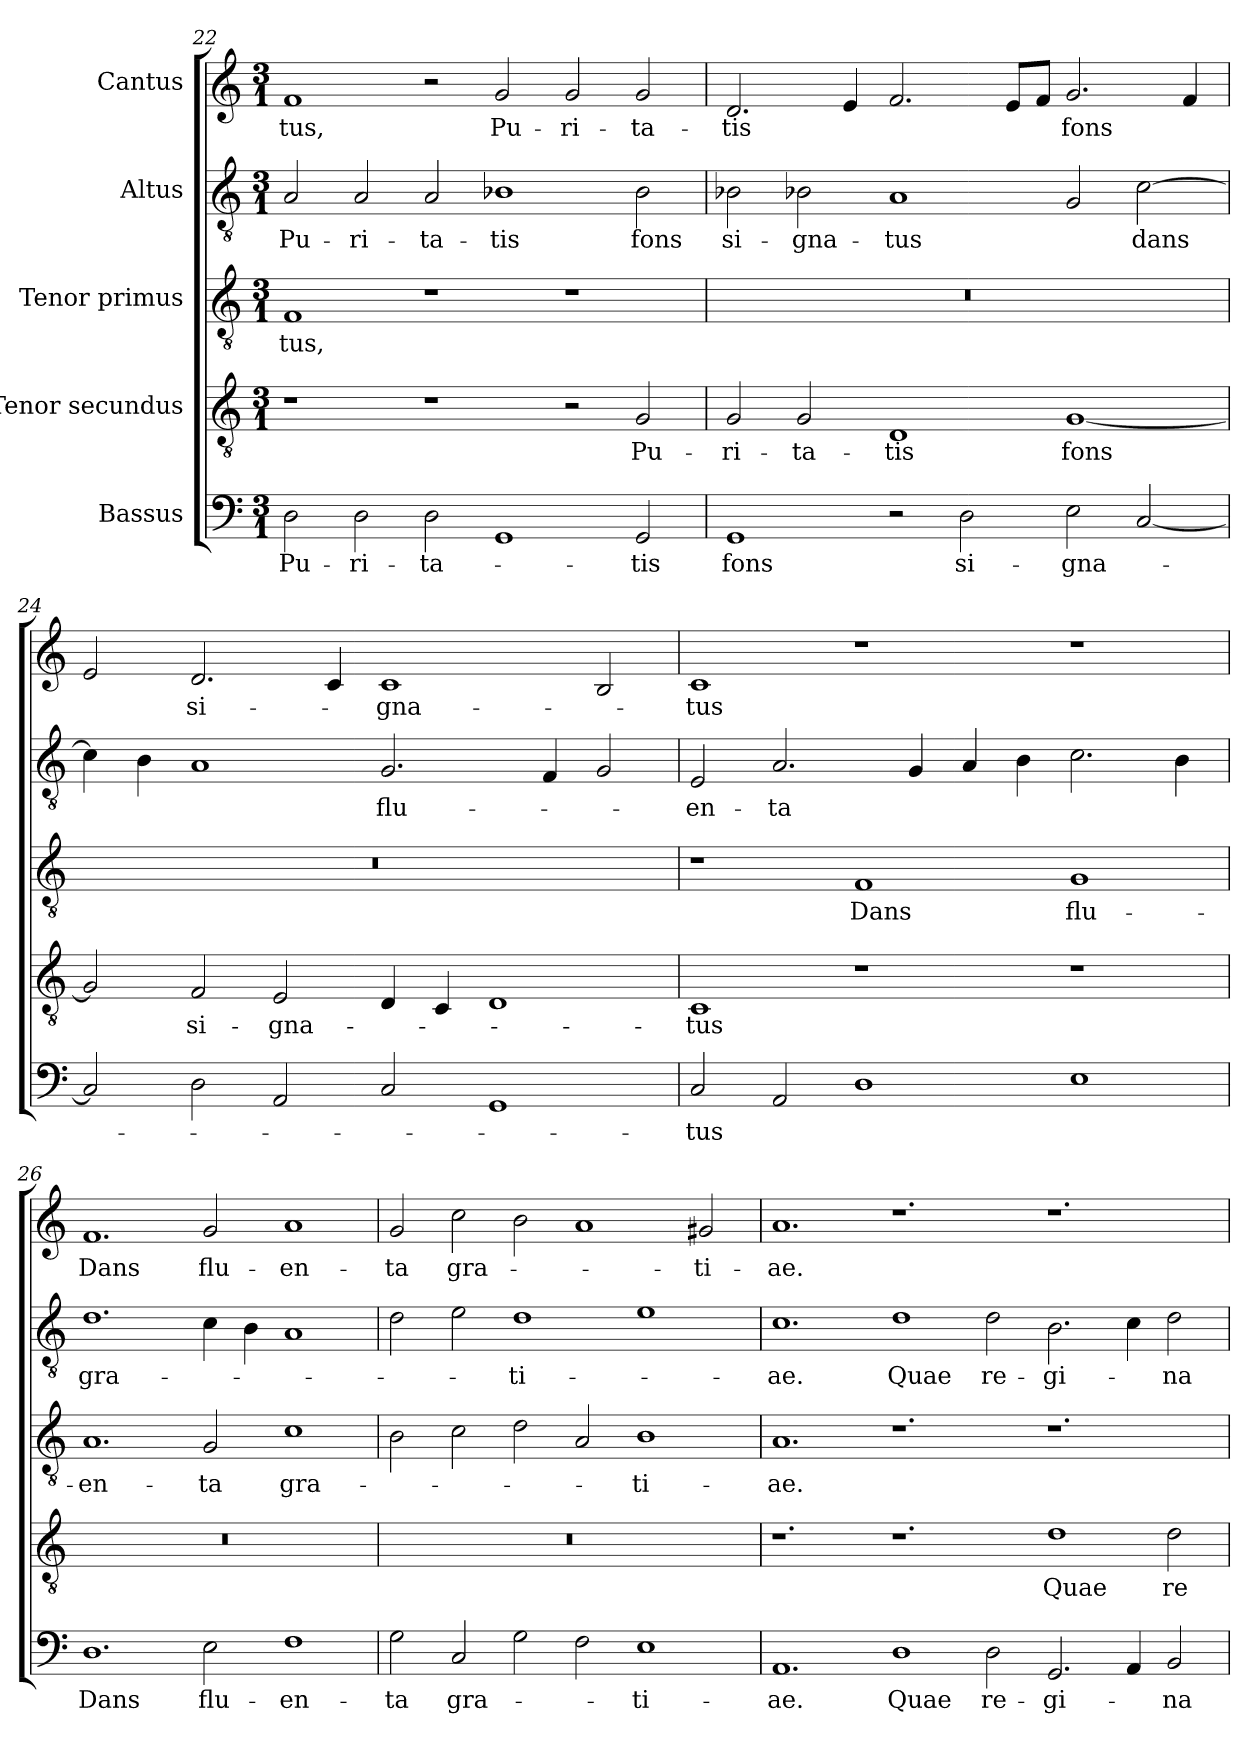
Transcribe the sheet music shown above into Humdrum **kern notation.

**kern	**text	**kern	**text	**kern	**text	**kern	**text	**kern	**text
*part5	*part5	*part4	*part4	*part3	*part3	*part2	*part2	*part1	*part1
*staff5	*staff5	*staff4	*staff4	*staff3	*staff3	*staff2	*staff2	*staff1	*staff1
*I"Bassus	*	*I"Tenor secundus	*	*I" Tenor primus	*	*I"Altus	*	*I"Cantus	*
*clefF4	*	*clefGv2	*	*clefGv2	*	*clefGv2	*	*clefG2	*
*k[]	*	*k[]	*	*k[]	*	*k[]	*	*k[]	*
*C:	*	*C:	*	*C:	*	*C:	*	*C:	*
*M3/1	*	*M3/1	*	*M3/1	*	*M3/1	*	*M3/1	*
=22	=22	=22	=22	=22	=22	=22	=22	=22	=22
2D\	Pu-	1r	.	1F/	-tus,	2A/	Pu-	1f/	-tus,
2D\	-ri-	.	.	.	.	2A/	-ri-	.	.
2D\	-ta-	1r	.	1r	.	2A/	-ta-	2r	.
1GG/	.	.	.	.	.	1B-X\	-tis	2g/	Pu-
.	.	2r	.	1r	.	.	.	2g/	-ri-
2GG/	-tis	2G/	Pu-	.	.	2B-\	fons	2g/	-ta-
=23	=23	=23	=23	=23	=23	=23	=23	=23	=23
!	!	!	!	!LO:N:vis=0	!	!	!	!	!
1GG/	fons	2G/	-ri-	0.r	.	2B-X\	si-	2.d/	-tis
.	.	2G/	-ta-	.	.	2B-X\	-gna-	.	.
.	.	.	.	.	.	.	.	4e/	.
2r	.	1D/	-tis	.	.	1A/	-tus	2.f/	.
2D\	si-	.	.	.	.	.	.	.	.
.	.	.	.	.	.	.	.	8e/L	.
.	.	.	.	.	.	.	.	8f/J	.
2E\	-gna-	[1G/	fons	.	.	2G/	.	2.g/	fons
[2C/	.	.	.	.	.	[2c\	dans	.	.
.	.	.	.	.	.	.	.	4f/	.
!!LO:PB:g=z
=24	=24	=24	=24	=24	=24	=24	=24	=24	=24
!	!	!	!	!LO:N:vis=0	!	!	!	!	!
2C/]	.	2G/]	.	0.r	.	4c\]	.	2e/	.
.	.	.	.	.	.	4B\	.	.	.
2D\	.	2F/	si-	.	.	1A/	.	2.d/	si-
2AA/	.	2E/	-gna-	.	.	.	.	.	.
.	.	.	.	.	.	.	.	4c/	.
2C/	.	4D/	.	.	.	2.G/	flu-	1c/	-gna-
.	.	4C/	.	.	.	.	.	.	.
1GG/	.	1D/	.	.	.	.	.	.	.
.	.	.	.	.	.	4F/	.	.	.
.	.	.	.	.	.	2G/	.	2B/	.
=25	=25	=25	=25	=25	=25	=25	=25	=25	=25
2C/	-tus	1C/	-tus	1r	.	2E/	-en-	1c/	-tus
2AA/	.	.	.	.	.	2.A/	-ta	.	.
1D\	.	1r	.	1F/	Dans	.	.	1r	.
.	.	.	.	.	.	4G/	.	.	.
.	.	.	.	.	.	4A/	.	.	.
.	.	.	.	.	.	4B\	.	.	.
1E\	.	1r	.	1G/	flu-	2.c\	.	1r	.
.	.	.	.	.	.	4B\	.	.	.
=26	=26	=26	=26	=26	=26	=26	=26	=26	=26
!	!	!LO:N:vis=0	!	!	!	!	!	!	!
1.D\	Dans	0.r	.	1.A/	-en-	1.d\	gra-	1.f/	Dans
2E\	flu-	.	.	2G/	-ta	4c\	.	2g/	flu-
.	.	.	.	.	.	4B\	.	.	.
1F\	-en-	.	.	1c\	gra-	1A/	.	1a/	-en-
=27	=27	=27	=27	=27	=27	=27	=27	=27	=27
!	!	!LO:N:vis=0	!	!	!	!	!	!	!
2G\	-ta	0.r	.	2B\	.	2d\	.	2g/	-ta
2C/	gra-	.	.	2c\	.	2e\	.	2cc\	gra-
2G\	.	.	.	2d\	.	1d\	-ti-	2b\	.
2F\	.	.	.	2A/	.	.	.	1a/	.
1E\	-ti-	.	.	1B\	-ti-	1e\	.	.	.
.	.	.	.	.	.	.	.	2g#X/	-ti-
!!LO:LB:g=z
=28	=28	=28	=28	=28	=28	=28	=28	=28	=28
1.AA/	-ae.	1.r	.	1.A/	-ae.	1.c\	-ae.	1.a/	-ae.
1D\	Quae	1.r	.	1.r	.	1d\	Quae	1.r	.
2D\	re-	.	.	.	.	2d\	re-	.	.
2.GG/	-gi-	1d\	Quae	1.r	.	2.B\	-gi-	1.r	.
4AA/	.	.	.	.	.	4c\	.	.	.
2BB/	-na	2d\	re-	.	.	2d\	-na	.	.
=	=	=	=	=	=	=	=	=	=
*-	*-	*-	*-	*-	*-	*-	*-	*-	*-
